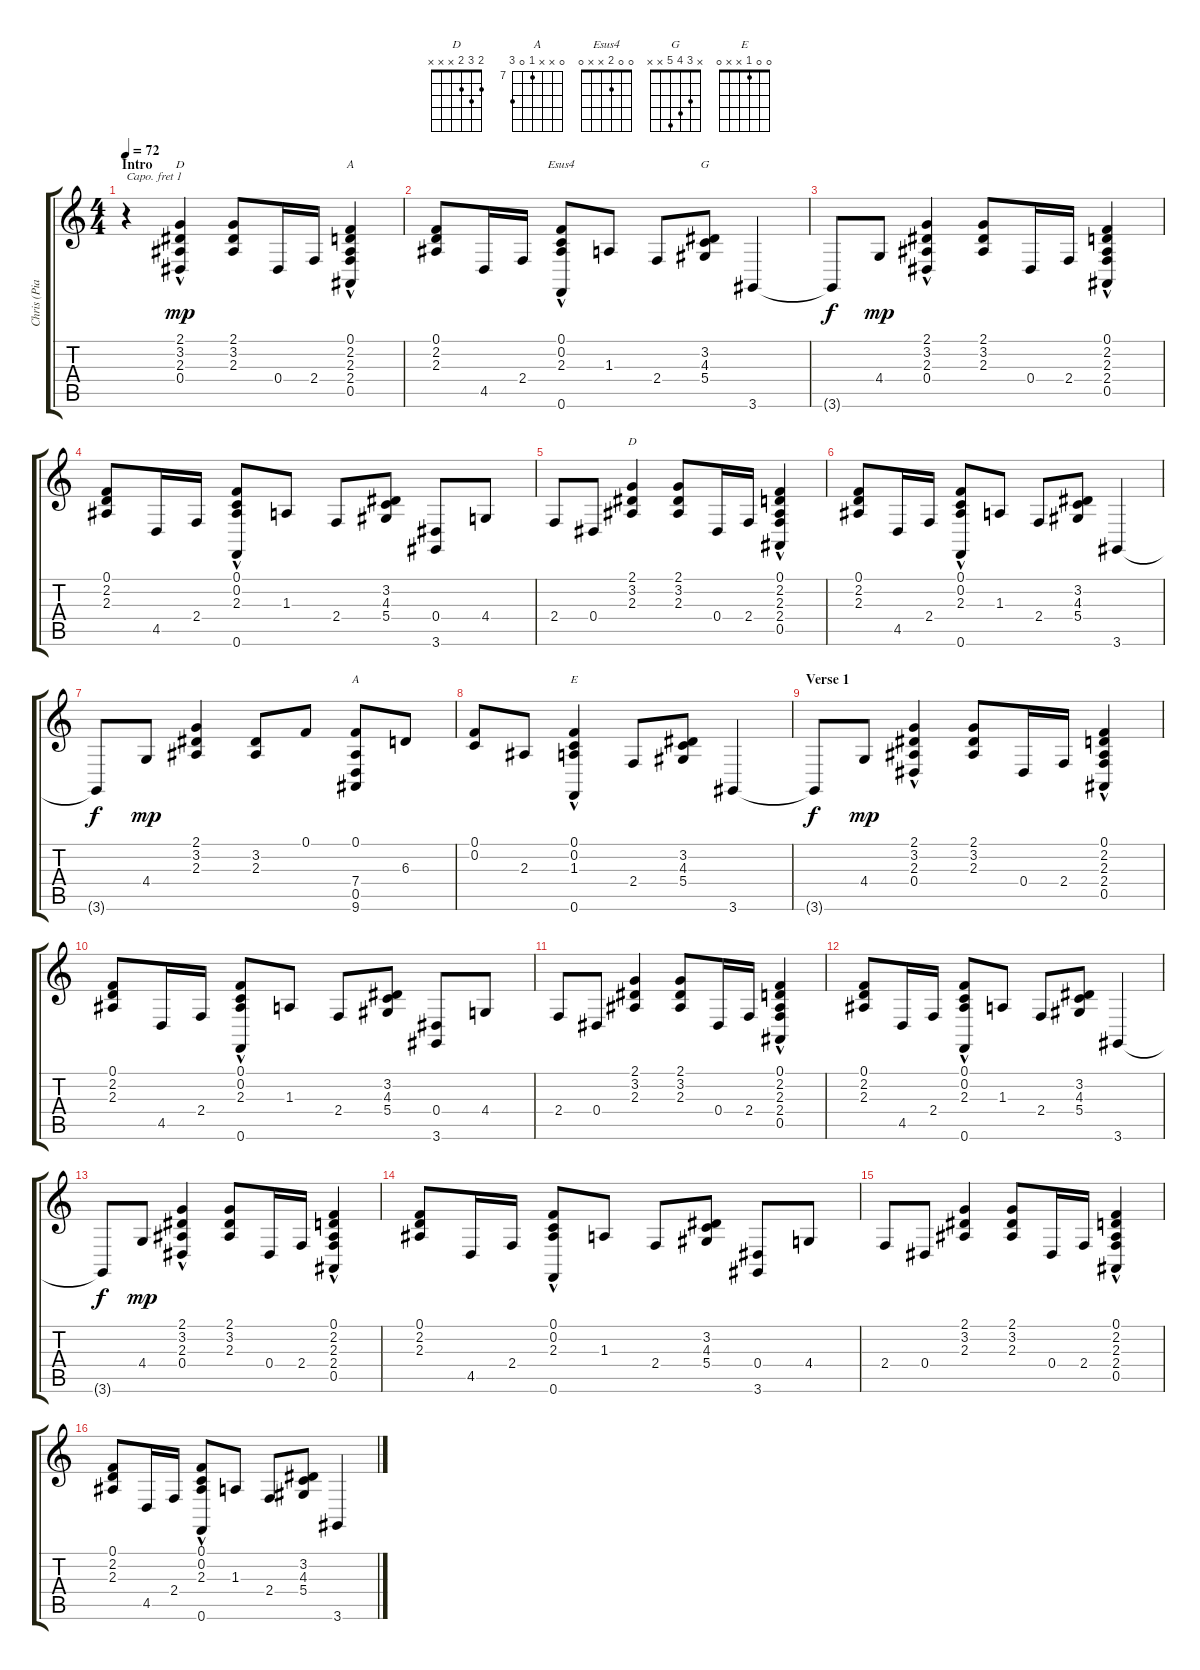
\track ("Chris (Piano) Capo 1st Fret" "Chris (Pia") {instrument acousticgrandpiano}
\staff {score tabs}
\capo 1
\tuning (E4 B3 G3 D3 A2 E2) {hide}
\chord ("D" 2 3 2 0 x x)
\chord ("A" 0 2 2 2 0 x)
\chord ("Esus4" 0 0 2 x x 0)
\chord ("G" x 3 4 5 x x)
\chord ("D" 2 3 2 x x x)
\chord ("A" 0 x x 7 0 9) {firstfret 7}
\chord ("E" 0 0 1 x x 0)
\ts (4 4)
\section ("" "Intro")
\tempo 72
\clef g2
\ks c
r.4{dy mp instrument acousticgrandpiano} (2.1 3.2 2.3 0.4{hac}).4{ch "D"} (2.1 3.2 2.3).8 0.4.16 2.4.16 (0.1 2.2 2.3 2.4 0.5{hac}).4{ch "A"} |
(0.1 2.2 2.3).8 4.5.16 2.4.16 (0.1{hac} 0.2{hac} 2.3 0.6).8{ch "Esus4"} 1.3.8 2.4.8 (3.2 4.3 5.4).8{ch "G"} 3.6.4 |
3.6{t}.8{dy f} 4.4.8{dy mp} (2.1 3.2 2.3 0.4{hac}).4 (2.1 3.2 2.3).8 0.4.16 2.4.16 (0.1 2.2 2.3 2.4 0.5{hac}).4 |
(0.1 2.2 2.3).8 4.5.16 2.4.16 (0.1{hac} 0.2{hac} 2.3 0.6).8 1.3.8 2.4.8 (3.2 4.3 5.4).8 (0.4 3.6).8 4.4.8 |
2.4.8 0.4.8 (2.1 3.2 2.3).4{ch "D"} (2.1 3.2 2.3).8 0.4.16 2.4.16 (0.1 2.2 2.3 2.4 0.5{hac}).4 |
(0.1 2.2 2.3).8 4.5.16 2.4.16 (0.1{hac} 0.2{hac} 2.3 0.6).8 1.3.8 2.4.8 (3.2 4.3 5.4).8 3.6.4 |
3.6{t}.8{dy f} 4.4.8{dy mp} (2.1 3.2 2.3).4 (3.2 2.3).8 0.1.8 (0.1 7.4 0.5 9.6).8{ch "A"} 6.3.8 |
(0.1 0.2).8 2.3.8 (0.1{hac} 0.2{hac} 1.3{hac} 0.6).4{ch "E"} 2.4.8 (3.2 4.3 5.4).8 3.6.4 |
\section ("" "Verse 1")
3.6{t}.8{dy f} 4.4.8{dy mp} (2.1 3.2 2.3 0.4{hac}).4 (2.1 3.2 2.3).8 0.4.16 2.4.16 (0.1 2.2 2.3 2.4 0.5{hac}).4 |
(0.1 2.2 2.3).8 4.5.16 2.4.16 (0.1{hac} 0.2{hac} 2.3 0.6).8 1.3.8 2.4.8 (3.2 4.3 5.4).8 (0.4 3.6).8 4.4.8 |
2.4.8 0.4.8 (2.1 3.2 2.3).4 (2.1 3.2 2.3).8 0.4.16 2.4.16 (0.1 2.2 2.3 2.4 0.5{hac}).4 |
(0.1 2.2 2.3).8 4.5.16 2.4.16 (0.1{hac} 0.2{hac} 2.3 0.6).8 1.3.8 2.4.8 (3.2 4.3 5.4).8 3.6.4 |
3.6{t}.8{dy f} 4.4.8{dy mp} (2.1 3.2 2.3 0.4{hac}).4 (2.1 3.2 2.3).8 0.4.16 2.4.16 (0.1 2.2 2.3 2.4 0.5{hac}).4 |
(0.1 2.2 2.3).8 4.5.16 2.4.16 (0.1{hac} 0.2{hac} 2.3 0.6).8 1.3.8 2.4.8 (3.2 4.3 5.4).8 (0.4 3.6).8 4.4.8 |
2.4.8 0.4.8 (2.1 3.2 2.3).4 (2.1 3.2 2.3).8 0.4.16 2.4.16 (0.1 2.2 2.3 2.4 0.5{hac}).4 |
(0.1 2.2 2.3).8 4.5.16 2.4.16 (0.1{hac} 0.2{hac} 2.3 0.6).8 1.3.8 2.4.8 (3.2 4.3 5.4).8 3.6.4
